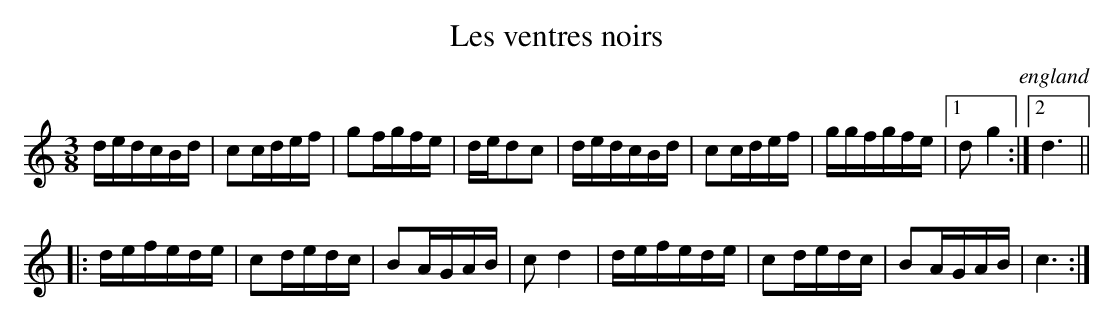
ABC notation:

X:1
T:Les ventres noirs
O:england
M:3/8
L:1/16
K:C
dedcBd|c2cdef|g2fgfe|ded2c2|\
dedcBd|c2cdef|ggfgfe|1 d2g4:|2 d6||
|:defede|c2dedc|B2AGAB|c2d4|\
defede|c2dedc|B2AGAB|c6:|
